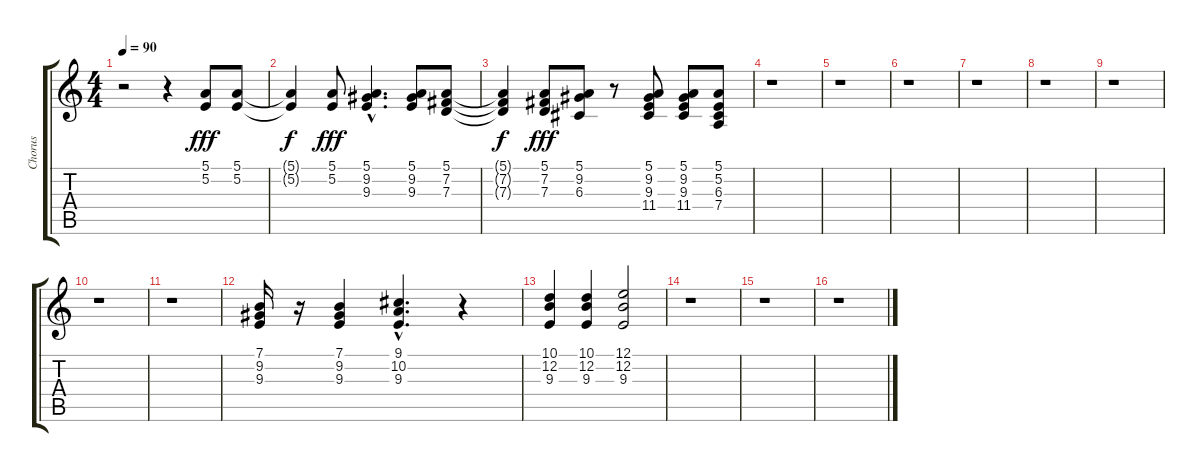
\track ("Chorus" "Chorus") {instrument synthvoice}
\staff {score tabs}
\tuning (E4 B3 G3 D3 A2 E2) {hide}
\ts (4 4)
\tempo 90
\clef g2
\ks c
r.2{dy f} r.4 (5.1 5.2).8{dy fff} (5.1 5.2).8 |
(5.1{t} 5.2{t}).4{dy f} (5.1 5.2).8{dy fff} (5.1{hac} 9.2{hac} 9.3{hac}).4{d} (5.1 9.2 9.3).8 (5.1 7.2 7.3).8 |
(5.1{t} 7.2{t} 7.3{t}).4{dy f} (5.1 7.2 7.3).8{dy fff} (5.1 9.2 6.3).8 r.8 (5.1 9.2 9.3 11.4).8 (5.1 9.2 9.3 11.4).8 (5.1 5.2 6.3 7.4).8 |
r.1 |
r.1 |
r.1 |
r.1 |
r.1 |
r.1 |
r.1 |
r.1 |
(7.1 9.2 9.3).16 r.16 (7.1 9.2 9.3).4 (9.1{hac} 10.2{hac} 9.3{hac}).4{d} r.4 |
(10.1 12.2 9.3).4 (10.1 12.2 9.3).4 (12.1 12.2 9.3).2 |
r.1 |
r.1 |
r.1
